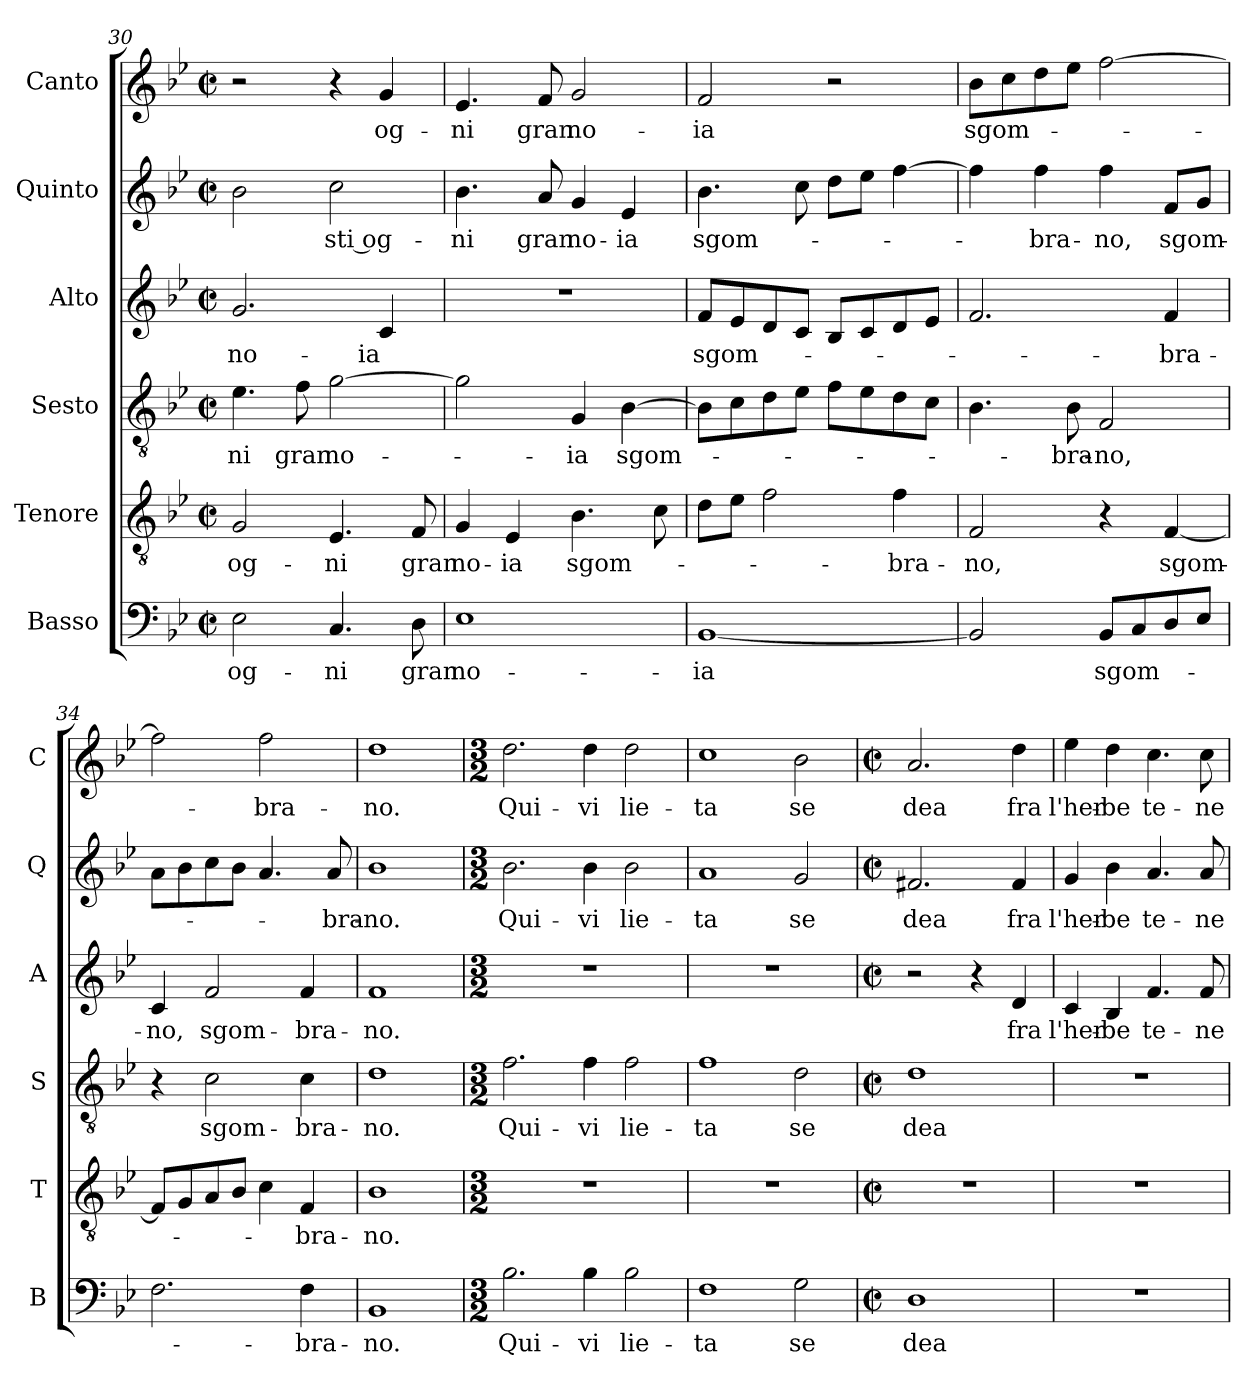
**kern	**text	**kern	**text	**kern	**text	**kern	**text	**kern	**text	**kern	**text
*part6	*part6	*part5	*part5	*part4	*part4	*part3	*part3	*part2	*part2	*part1	*part1
*staff6	*staff6	*staff5	*staff5	*staff4	*staff4	*staff3	*staff3	*staff2	*staff2	*staff1	*staff1
*I"Basso	*	*I"Tenore	*	*I"Sesto	*	*I"Alto	*	*I"Quinto	*	*I"Canto	*
*I'B	*	*I'T	*	*I'S	*	*I'A	*	*I'Q	*	*I'C	*
*clefF4	*	*clefGv2	*	*clefGv2	*	*clefG2	*	*clefG2	*	*clefG2	*
*k[b-e-]	*	*k[b-e-]	*	*k[b-e-]	*	*k[b-e-]	*	*k[b-e-]	*	*k[b-e-]	*
*B-:	*	*B-:	*	*B-:	*	*B-:	*	*B-:	*	*B-:	*
*M2/2	*	*M2/2	*	*M2/2	*	*M2/2	*	*M2/2	*	*M2/2	*
*met(c|)	*	*met(c|)	*	*met(c|)	*	*met(c|)	*	*met(c|)	*	*met(c|)	*
=30	=30	=30	=30	=30	=30	=30	=30	=30	=30	=30	=30
!	!LO:LY:b	!	!LO:LY:b	!	!LO:LY:b	!	!LO:LY:b	!	!	!	!
2E-\	og-	2G/	og-	4.e-\	-ni	2.g/	no-	2b-\	.	2r	.
!	!	!	!	!	!LO:LY:b	!	!	!	!	!	!
.	.	.	.	8f\	gran	.	.	.	.	.	.
!	!LO:LY:b	!	!LO:LY:b	!	!LO:LY:b	!	!	!	!LO:LY:b	!	!
4.C/	-ni	4.E-/	-ni	[2g\	no-	.	.	2cc\	-sti og-	4r	.
!	!	!	!	!	!	!	!LO:LY:b	!	!	!	!LO:LY:b
.	.	.	.	.	.	4c/	-ia	.	.	4g/	og-
!	!LO:LY:b	!	!LO:LY:b	!	!	!	!	!	!	!	!
8D\	gran	8F/	gran	.	.	.	.	.	.	.	.
=31	=31	=31	=31	=31	=31	=31	=31	=31	=31	=31	=31
!	!LO:LY:b	!	!LO:LY:b	!	!	!	!	!	!LO:LY:b	!	!LO:LY:b
1E-	no-	4G/	no-	2g\]	.	1r	.	4.b-\	-ni	4.e-/	-ni
!	!	!	!LO:LY:b	!	!	!	!	!	!	!	!
.	.	4E-/	-ia	.	.	.	.	.	.	.	.
!	!	!	!	!	!	!	!	!	!LO:LY:b	!	!LO:LY:b
.	.	.	.	.	.	.	.	8a/	gran	8f/	gran
!	!	!	!LO:LY:b	!	!LO:LY:b	!	!	!	!LO:LY:b	!	!LO:LY:b
.	.	4.B-\	sgom-	4G/	-ia	.	.	4g/	no-	2g/	no-
!	!	!	!	!	!LO:LY:b	!	!	!	!LO:LY:b	!	!
.	.	.	.	[4B-\	sgom-	.	.	4e-/	-ia	.	.
.	.	8c\	.	.	.	.	.	.	.	.	.
=32	=32	=32	=32	=32	=32	=32	=32	=32	=32	=32	=32
!	!LO:LY:b	!	!	!	!	!	!LO:LY:b	!	!LO:LY:b	!	!LO:LY:b
[1BB-	-ia	8d\L	.	8B-\L]	.	8f/L	sgom-	4.b-\	sgom-	2f/	-ia
.	.	8e-\J	.	8c\	.	8e-/	.	.	.	.	.
.	.	2f\	.	8d\	.	8d/	.	.	.	.	.
.	.	.	.	8e-\J	.	8c/J	.	8cc\	.	.	.
.	.	.	.	8f\L	.	8B-/L	.	8dd\L	.	2r	.
.	.	.	.	8e-\	.	8c/	.	8ee-\J	.	.	.
!	!	!	!LO:LY:b	!	!	!	!	!	!	!	!
.	.	4f\	-bra-	8d\	.	8d/	.	[4ff\	.	.	.
.	.	.	.	8c\J	.	8e-/J	.	.	.	.	.
=33	=33	=33	=33	=33	=33	=33	=33	=33	=33	=33	=33
!	!	!	!LO:LY:b	!	!	!	!	!	!	!	!LO:LY:b
2BB-/]	.	2F/	-no,	4.B-\	.	2.f/	.	4ff\]	.	8b-\L	sgom-
.	.	.	.	.	.	.	.	.	.	8cc\	.
!	!	!	!	!	!	!	!	!	!LO:LY:b	!	!
.	.	.	.	.	.	.	.	4ff\	-bra-	8dd\	.
!	!	!	!	!	!LO:LY:b	!	!	!	!	!	!
.	.	.	.	8B-\	-bra-	.	.	.	.	8ee-\J	.
!	!LO:LY:b	!	!	!	!LO:LY:b	!	!	!	!LO:LY:b	!	!
8BB-/L	sgom-	4r	.	2F/	-no,	.	.	4ff\	-no,	[2ff\	.
8C/	.	.	.	.	.	.	.	.	.	.	.
!	!	!	!LO:LY:b	!	!	!	!LO:LY:b	!	!LO:LY:b	!	!
8D/	.	[4F/	sgom-	.	.	4f/	-bra-	8f/L	sgom-	.	.
8E-/J	.	.	.	.	.	.	.	8g/J	.	.	.
!!LO:PB:g=z
=34	=34	=34	=34	=34	=34	=34	=34	=34	=34	=34	=34
!	!	!	!	!	!	!	!LO:LY:b	!	!	!	!
2.F\	.	8F/L]	.	4r	.	4c/	-no,	8a\L	.	2ff\]	.
.	.	8G/	.	.	.	.	.	8b-\	.	.	.
!	!	!	!	!	!LO:LY:b	!	!LO:LY:b	!	!	!	!
.	.	8A/	.	2c\	sgom-	2f/	sgom-	8cc\	.	.	.
.	.	8B-/J	.	.	.	.	.	8b-\J	.	.	.
!	!	!	!	!	!	!	!	!	!	!	!LO:LY:b
.	.	4c\	.	.	.	.	.	4.a/	.	2ff\	-bra-
!	!LO:LY:b	!	!LO:LY:b	!	!LO:LY:b	!	!LO:LY:b	!	!	!	!
4F\	-bra-	4F/	-bra-	4c\	-bra-	4f/	-bra-	.	.	.	.
!	!	!	!	!	!	!	!	!	!LO:LY:b	!	!
.	.	.	.	.	.	.	.	8a/	-bra-	.	.
=35	=35	=35	=35	=35	=35	=35	=35	=35	=35	=35	=35
!	!LO:LY:b	!	!LO:LY:b	!	!LO:LY:b	!	!LO:LY:b	!	!LO:LY:b	!	!LO:LY:b
1BB-	-no.	1B-	-no.	1d	-no.	1f	-no.	1b-	-no.	1dd	-no.
=36	=36	=36	=36	=36	=36	=36	=36	=36	=36	=36	=36
*M3/2	*	*M3/2	*	*M3/2	*	*M3/2	*	*M3/2	*	*M3/2	*
!	!LO:LY:b	!	!	!	!LO:LY:b	!	!	!	!LO:LY:b	!	!LO:LY:b
2.B-\	Qui-	1.r	.	2.f\	Qui-	1.r	.	2.b-\	Qui-	2.dd\	Qui-
!	!LO:LY:b	!	!	!	!LO:LY:b	!	!	!	!LO:LY:b	!	!LO:LY:b
4B-\	-vi	.	.	4f\	-vi	.	.	4b-\	-vi	4dd\	-vi
!	!LO:LY:b	!	!	!	!LO:LY:b	!	!	!	!LO:LY:b	!	!LO:LY:b
2B-\	lie-	.	.	2f\	lie-	.	.	2b-\	lie-	2dd\	lie-
=37	=37	=37	=37	=37	=37	=37	=37	=37	=37	=37	=37
!	!LO:LY:b	!	!	!	!LO:LY:b	!	!	!	!LO:LY:b	!	!LO:LY:b
1F	-ta	1.r	.	1f	-ta	1.r	.	1a	-ta	1cc	-ta
!	!LO:LY:b	!	!	!	!LO:LY:b	!	!	!	!LO:LY:b	!	!LO:LY:b
2G\	se	.	.	2d\	se	.	.	2g/	se	2b-\	se
=38	=38	=38	=38	=38	=38	=38	=38	=38	=38	=38	=38
*M2/2	*	*M2/2	*	*M2/2	*	*M2/2	*	*M2/2	*	*M2/2	*
*met(c|)	*	*met(c|)	*	*met(c|)	*	*met(c|)	*	*met(c|)	*	*met(c|)	*
!	!LO:LY:b	!	!	!	!LO:LY:b	!	!	!	!LO:LY:b	!	!LO:LY:b
1D	dea	1r	.	1d	dea	2r	.	2.f#X/	dea	2.a/	dea
.	.	.	.	.	.	4r	.	.	.	.	.
!	!	!	!	!	!	!	!LO:LY:b	!	!LO:LY:b	!	!LO:LY:b
.	.	.	.	.	.	4d/	fra	4f#/	fra	4dd\	fra
!!LO:LB:g=z
=39	=39	=39	=39	=39	=39	=39	=39	=39	=39	=39	=39
!	!	!	!	!	!	!	!LO:LY:b	!	!LO:LY:b	!	!LO:LY:b
1r	.	1r	.	1r	.	4c/	l'her-	4g/	l'her-	4ee-\	l'her-
!	!	!	!	!	!	!	!LO:LY:b	!	!LO:LY:b	!	!LO:LY:b
.	.	.	.	.	.	4B-/	-be	4b-\	-be	4dd\	-be
!	!	!	!	!	!	!	!LO:LY:b	!	!LO:LY:b	!	!LO:LY:b
.	.	.	.	.	.	4.f/	te-	4.a/	te-	4.cc\	te-
!	!	!	!	!	!	!	!LO:LY:b	!	!LO:LY:b	!	!LO:LY:b
.	.	.	.	.	.	8f/	-ne-	8a/	-ne-	8cc\	-ne-
=	=	=	=	=	=	=	=	=	=	=	=
*-	*-	*-	*-	*-	*-	*-	*-	*-	*-	*-	*-
